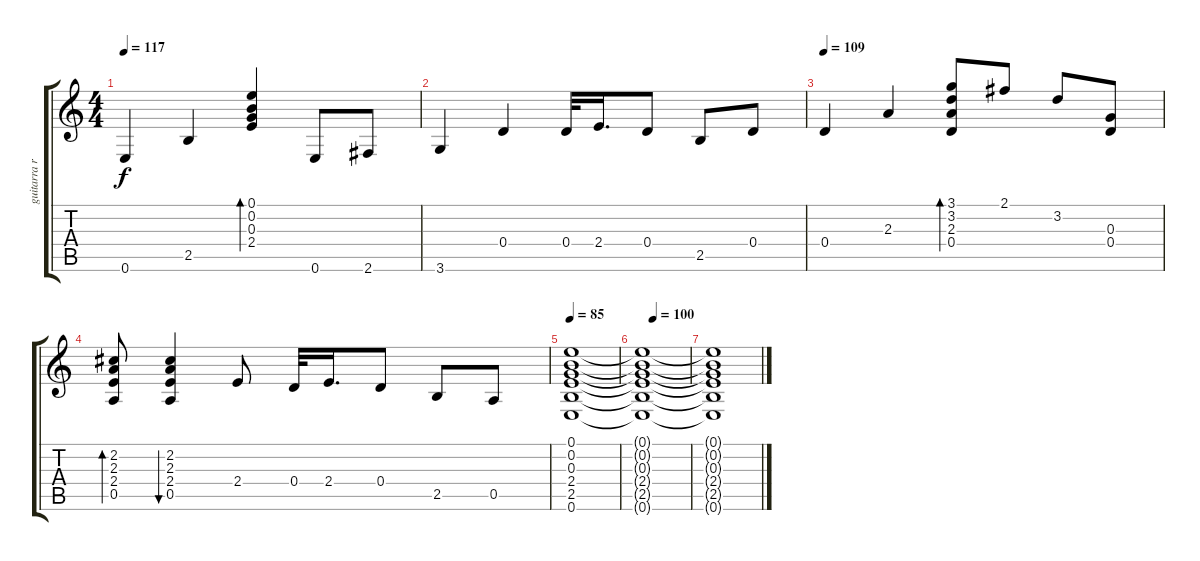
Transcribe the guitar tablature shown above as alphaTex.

\track ("guitarra ritmica" "guitarra r") {instrument electricguitarclean}
\staff {score tabs}
\tuning (E4 B3 G3 D3 A2 E2) {hide}
\ts (4 4)
\tempo 117
\clef g2
\ks c
0.6.4{dy f volume 11} 2.5.4 (0.1 0.2 0.3 2.4).4{bd 480} 0.6.8 2.6.8 |
3.6.4 0.4.4 0.4.32 2.4.16{d} 0.4.8 2.5.8 0.4.8 |
\tempo 109
0.4.4 2.3.4 (3.1 3.2 2.3 0.4).8{bd 480 beam Up} 2.1.8{beam Up} 3.2.8 (0.3 0.4).8 |
(2.2 2.3 2.4 0.5).8{bd 480} (2.2 2.3 2.4 0.5).4{bu 240} 2.4.8 0.4.32 2.4.16{d} 0.4.8 2.5.8 0.5.8 |
\tempo 85
(0.1 0.2 0.3 2.4 2.5 0.6).1 |
\tempo (100 0.25)
(0.1{t} 0.2{t} 0.3{t} 2.4{t} 2.5{t} 0.6{t}).1 |
(0.1{t} 0.2{t} 0.3{t} 2.4{t} 2.5{t} 0.6{t}).1
